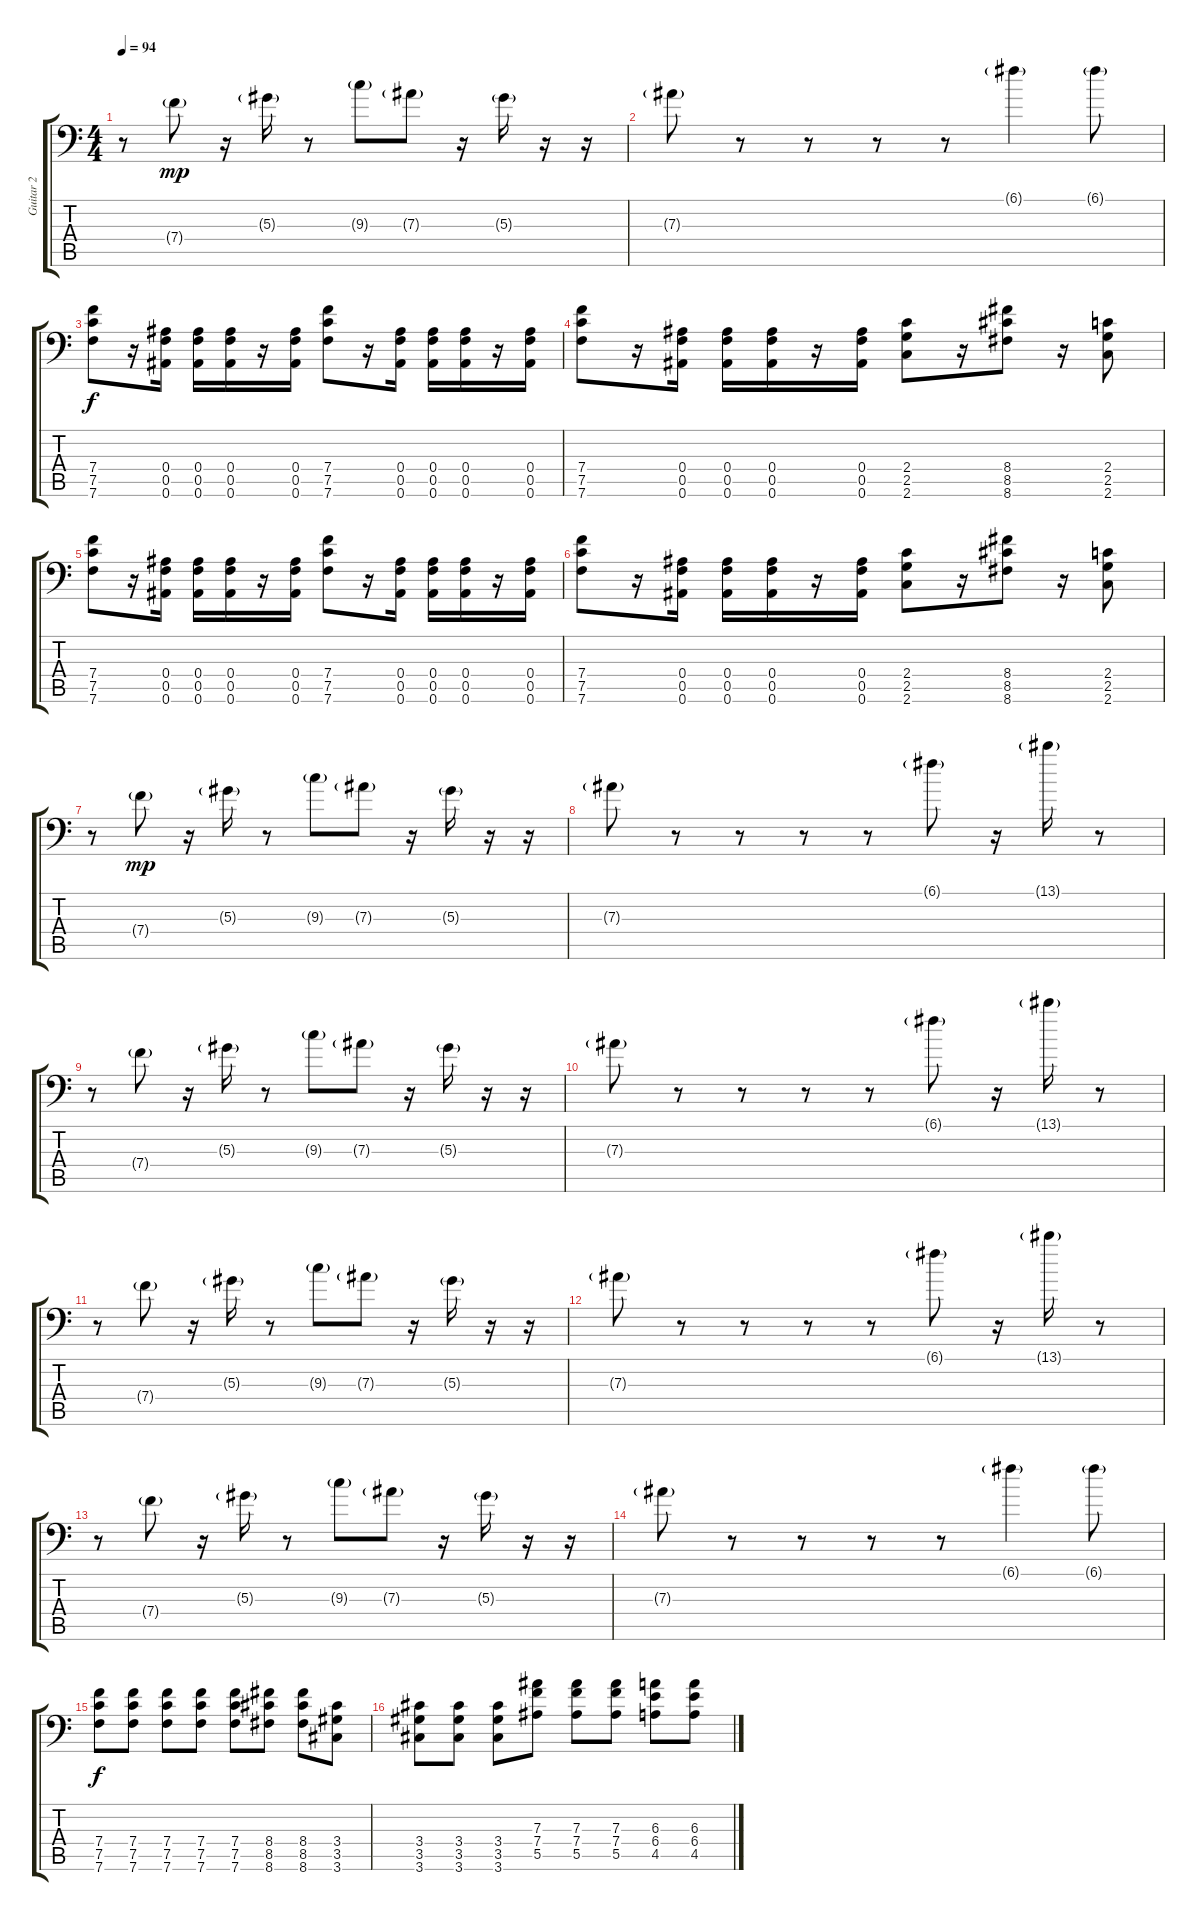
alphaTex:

\track ("Guitar 2" "Guitar 2") {instrument distortionguitar}
\staff {score tabs}
\tuning (C4 G3 Eb3 Bb2 F2 Bb1) {hide}
\ts (4 4)
\tempo 94
\clef f4
\ks c
r.8{dy mp} 7.4{g}.8 r.16 5.3{g}.16 r.8 9.3{g}.8 7.3{g}.8 r.16 5.3{g}.16 r.16 r.16 |
7.3{g}.8 r.8 r.8 r.8 r.8 6.1{g}.4 6.1{g}.8 |
(7.4 7.5 7.6).8{dy f} r.16 (0.4 0.5 0.6).16 (0.4 0.5 0.6).16 (0.4 0.5 0.6).16 r.16 (0.4 0.5 0.6).16 (7.4 7.5 7.6).8 r.16 (0.4 0.5 0.6).16 (0.4 0.5 0.6).16 (0.4 0.5 0.6).16 r.16 (0.4 0.5 0.6).16 |
(7.4 7.5 7.6).8 r.16 (0.4 0.5 0.6).16 (0.4 0.5 0.6).16 (0.4 0.5 0.6).16 r.16 (0.4 0.5 0.6).16 (2.4 2.5 2.6).8 r.16 (8.4 8.5 8.6).8 r.16 (2.4 2.5 2.6).8 |
(7.4 7.5 7.6).8 r.16 (0.4 0.5 0.6).16 (0.4 0.5 0.6).16 (0.4 0.5 0.6).16 r.16 (0.4 0.5 0.6).16 (7.4 7.5 7.6).8 r.16 (0.4 0.5 0.6).16 (0.4 0.5 0.6).16 (0.4 0.5 0.6).16 r.16 (0.4 0.5 0.6).16 |
(7.4 7.5 7.6).8 r.16 (0.4 0.5 0.6).16 (0.4 0.5 0.6).16 (0.4 0.5 0.6).16 r.16 (0.4 0.5 0.6).16 (2.4 2.5 2.6).8 r.16 (8.4 8.5 8.6).8 r.16 (2.4 2.5 2.6).8 |
r.8 7.4{g}.8{dy mp} r.16 5.3{g}.16 r.8 9.3{g}.8 7.3{g}.8 r.16 5.3{g}.16 r.16 r.16 |
7.3{g}.8 r.8 r.8 r.8 r.8 6.1{g}.8 r.16 13.1{g}.16 r.8 |
r.8 7.4{g}.8 r.16 5.3{g}.16 r.8 9.3{g}.8 7.3{g}.8 r.16 5.3{g}.16 r.16 r.16 |
7.3{g}.8 r.8 r.8 r.8 r.8 6.1{g}.8 r.16 13.1{g}.16 r.8 |
r.8 7.4{g}.8 r.16 5.3{g}.16 r.8 9.3{g}.8 7.3{g}.8 r.16 5.3{g}.16 r.16 r.16 |
7.3{g}.8 r.8 r.8 r.8 r.8 6.1{g}.8 r.16 13.1{g}.16 r.8 |
r.8 7.4{g}.8 r.16 5.3{g}.16 r.8 9.3{g}.8 7.3{g}.8 r.16 5.3{g}.16 r.16 r.16 |
7.3{g}.8 r.8 r.8 r.8 r.8 6.1{g}.4 6.1{g}.8 |
(7.4 7.5 7.6).8{dy f} (7.4 7.5 7.6).8 (7.4 7.5 7.6).8 (7.4 7.5 7.6).8 (7.4 7.5 7.6).8 (8.4 8.5 8.6).8 (8.4 8.5 8.6).8 (3.4 3.5 3.6).8 |
(3.4 3.5 3.6).8 (3.4 3.5 3.6).8 (3.4 3.5 3.6).8 (7.3 7.4 5.5).8 (7.3 7.4 5.5).8 (7.3 7.4 5.5).8 (6.3 6.4 4.5).8 (6.3 6.4 4.5).8
